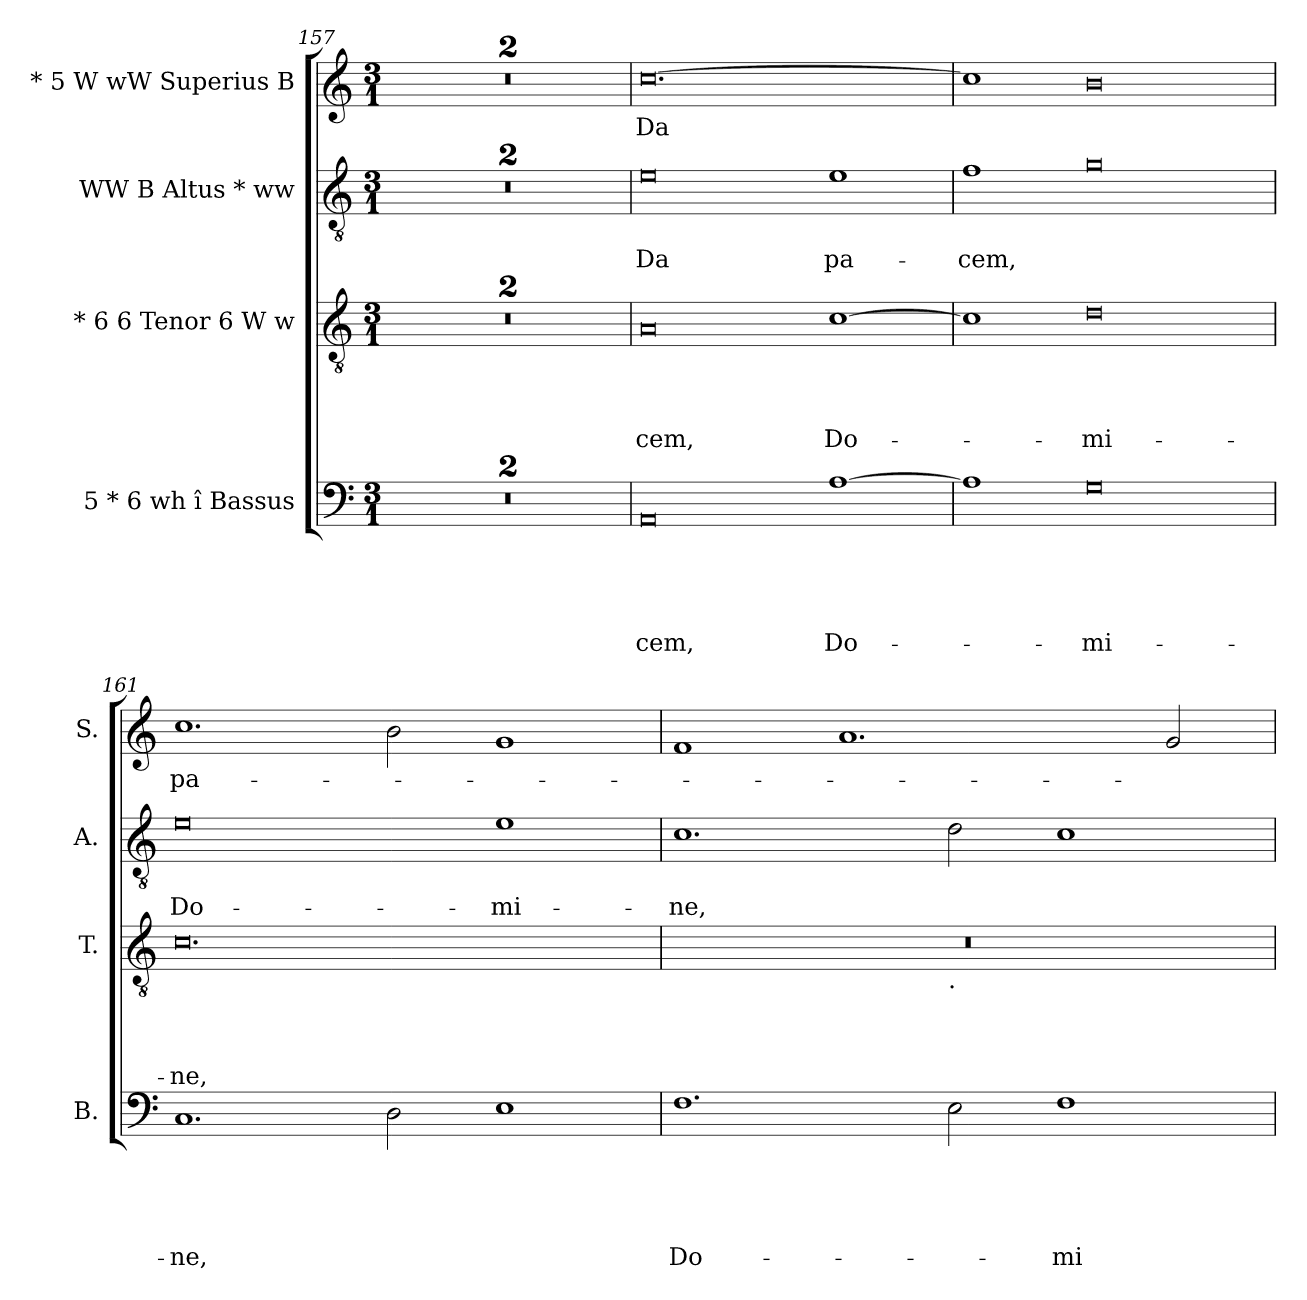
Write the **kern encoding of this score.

**kern	**text	**text	**text	**text	**text	**kern	**text	**text	**text	**text	**kern	**text	**text	**kern	**text
*part4	*part4	*part4	*part4	*part4	*part4	*part3	*part3	*part3	*part3	*part3	*part2	*part2	*part2	*part1	*part1
*staff4	*staff4	*staff4	*staff4	*staff4	*staff4	*staff3	*staff3	*staff3	*staff3	*staff3	*staff2	*staff2	*staff2	*staff1	*staff1
*I"5 * 6 wh î Bassus	*	*	*	*	*	*I"* 6 6 Tenor 6 W w	*	*	*	*	*I"WW B Altus * ww	*	*	*I"* 5 W wW Superius B	*
*I'B.	*	*	*	*	*	*I'T.	*	*	*	*	*I'A.	*	*	*I'S.	*
*clefF4	*	*	*	*	*	*clefGv2	*	*	*	*	*clefGv2	*	*	*clefG2	*
*k[]	*	*	*	*	*	*k[]	*	*	*	*	*k[]	*	*	*k[]	*
*C:	*	*	*	*	*	*C:	*	*	*	*	*C:	*	*	*C:	*
*M3/1	*	*	*	*	*	*M3/1	*	*	*	*	*M3/1	*	*	*M3/1	*
=157	=157	=157	=157	=157	=157	=157	=157	=157	=157	=157	=157	=157	=157	=157	=157
0.r	.	.	.	.	.	0.r	.	.	.	.	0.r	.	.	0.r	.
=158	=158	=158	=158	=158	=158	=158	=158	=158	=158	=158	=158	=158	=158	=158	=158
0.r	.	.	.	.	.	0.r	.	.	.	.	0.r	.	.	0.r	.
=159	=159	=159	=159	=159	=159	=159	=159	=159	=159	=159	=159	=159	=159	=159	=159
!	!	!	!	!	!LO:LY:b	!	!	!	!	!LO:LY:b	!	!	!LO:LY:b	!	!LO:LY:b
0AA	.	.	.	.	-cem,	0A	.	.	.	-cem,	0e	.	Da	[>0.cc	Da
!	!	!	!	!	!LO:LY:b	!	!	!	!	!LO:LY:b	!	!	!LO:LY:b	!	!
[>1A	.	.	.	.	Do-	[>1c	.	.	.	Do-	1e	.	pa-	.	.
=160	=160	=160	=160	=160	=160	=160	=160	=160	=160	=160	=160	=160	=160	=160	=160
!	!	!	!	!	!	!	!	!	!	!	!	!	!LO:LY:b	!	!
1A]	.	.	.	.	.	1c]	.	.	.	.	1f	.	-cem,	1cc]	.
!	!	!	!	!	!LO:LY:b	!	!	!	!	!LO:LY:b	!	!	!	!	!
0G	.	.	.	.	-mi-	0d	.	.	.	-mi-	0g	.	.	0b	.
=161	=161	=161	=161	=161	=161	=161	=161	=161	=161	=161	=161	=161	=161	=161	=161
!	!	!	!	!	!LO:LY:b	!	!	!	!	!LO:LY:b	!	!	!LO:LY:b	!	!LO:LY:b
1.C	.	.	.	.	-ne,	0.c	.	.	.	-ne,	0e	.	Do-	1.cc	pa-
2D\	.	.	.	.	.	.	.	.	.	.	.	.	.	2b\	.
!	!	!	!	!	!	!	!	!	!	!	!	!	!LO:LY:b	!	!
1E	.	.	.	.	.	.	.	.	.	.	1e	.	-mi-	1g	.
!!LO:LB:g=z
=162	=162	=162	=162	=162	=162	=162	=162	=162	=162	=162	=162	=162	=162	=162	=162
!	!	!	!	!	!LO:LY:b	!	!	!	!	!	!	!	!LO:LY:b	!	!
*	*	*	*	*	*	*^	*	*	*	*	*	*	*	*	*
1.F	.	.	.	.	Do-	0.r	1.ryy	.	.	.	.	1.c	.	-ne,	1f	.
.	.	.	.	.	.	.	.	.	.	.	.	.	.	.	1.a	.
!	!	!	!	!	!	!	!LO:TX:b:t=.	!	!	!	!	!	!	!	!	!
2E\	.	.	.	.	.	.	1.ryy	.	.	.	.	2d\	.	.	.	.
!	!	!	!	!	!LO:LY:b	!	!	!	!	!	!	!	!	!	!	!
1F	.	.	.	.	-mi-	.	.	.	.	.	.	1c	.	.	.	.
.	.	.	.	.	.	.	.	.	.	.	.	.	.	.	2g/	.
*	*	*	*	*	*	*v	*v	*	*	*	*	*	*	*	*	*
=	=	=	=	=	=	=	=	=	=	=	=	=	=	=	=
*-	*-	*-	*-	*-	*-	*-	*-	*-	*-	*-	*-	*-	*-	*-	*-
